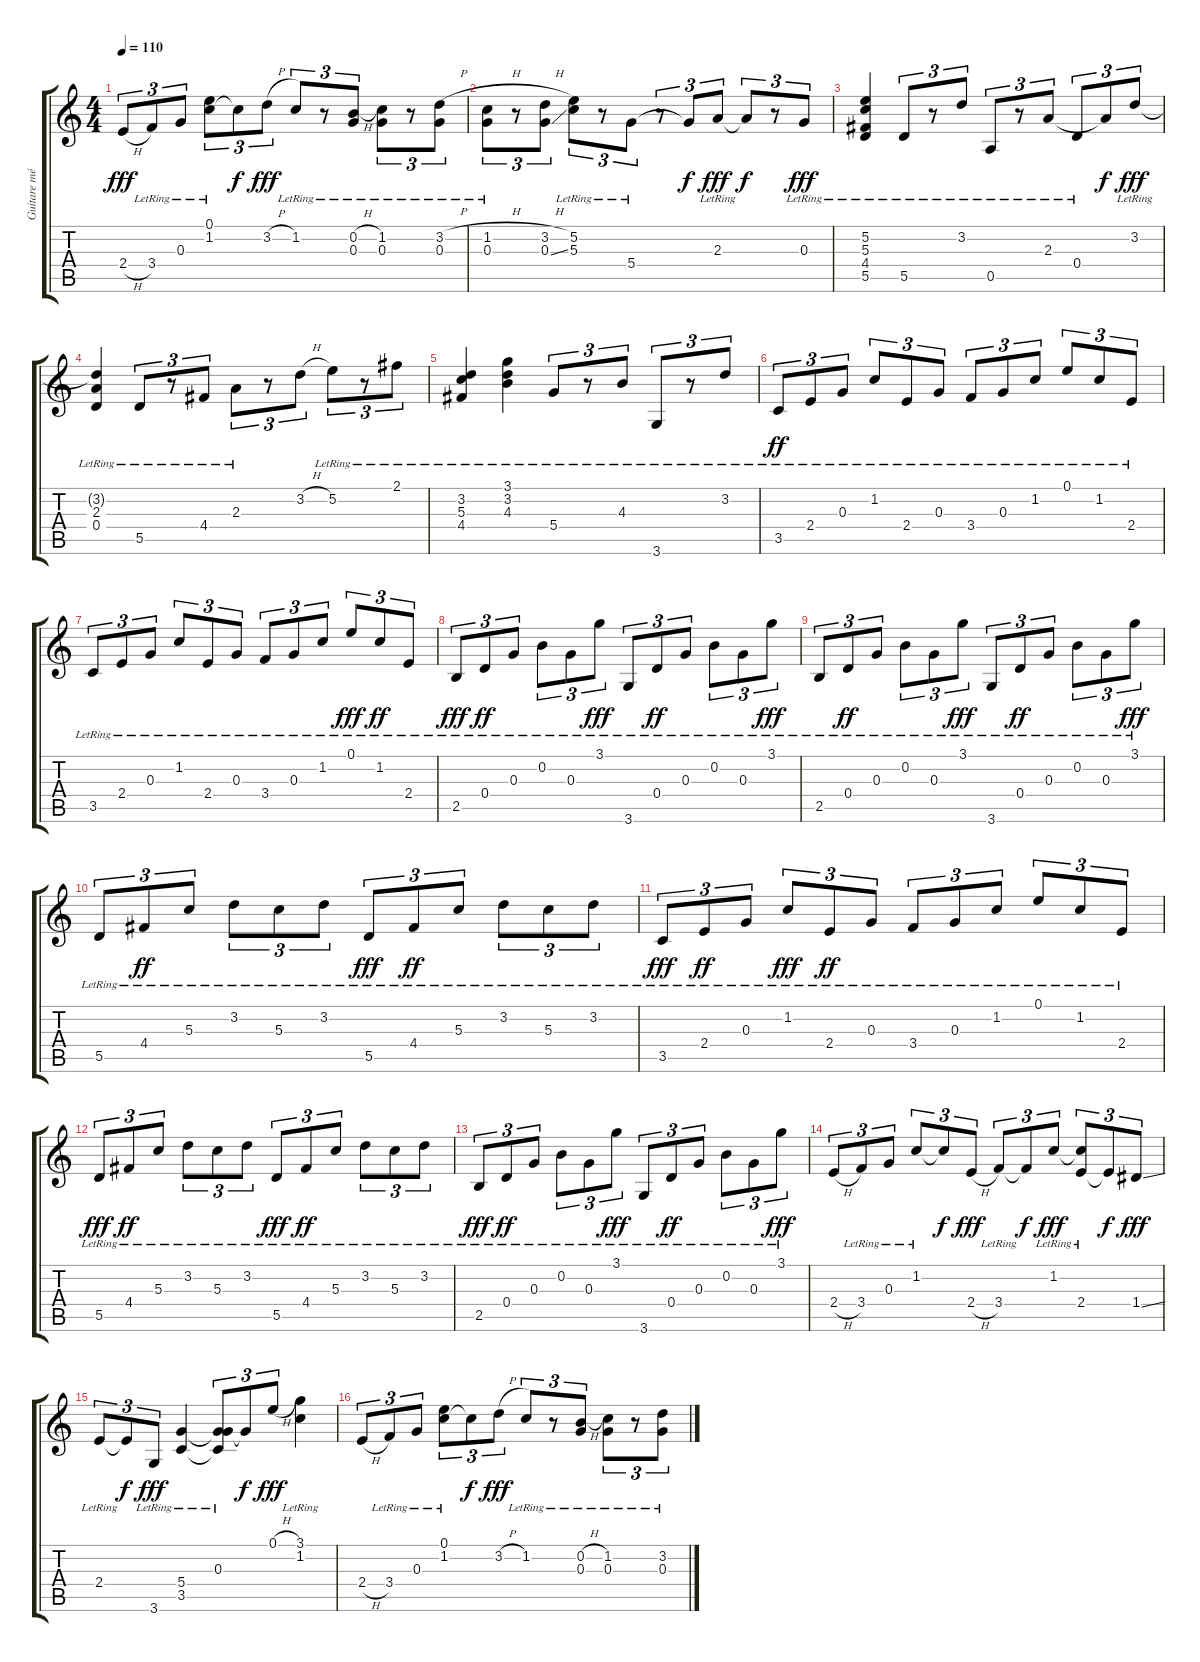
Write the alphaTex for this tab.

\track ("Guitare mélodie 2" "Guitare mé") {instrument acousticguitarsteel}
\staff {score tabs}
\tuning (E4 B3 G3 D3 A2 E2) {hide}
\ts (4 4)
\tempo 110
\clef g2
\ks c
2.4{h}.8{tu (3 2) dy fff} 3.4{lr}.8{tu (3 2)} 0.3{lr}.8{tu (3 2)} (0.1{lr} 1.2{lr}).8{tu (3 2)} 1.2{t}.8{tu (3 2) dy f} 3.2{h}.8{tu (3 2) dy fff} 1.2{lr}.8{tu (3 2)} r.8{tu (3 2)} (0.2{h} 0.3{lr}).8{tu (3 2)} (1.2{lr} 0.3{lr}).8{tu (3 2)} r.8{tu (3 2)} (3.2{h} 0.3{lr}).8{tu (3 2)} |
(1.2{h} 0.3{lr}).8{tu (3 2)} r.8{tu (3 2)} (3.2{h} 0.3{ss}).8{tu (3 2)} (5.2{lr} 5.3{lr}).8{tu (3 2)} r.8{tu (3 2)} 5.4{lr}.8{tu (3 2)} r.8{tu (3 2)} 5.4{t}.8{tu (3 2) dy f} 2.3{lr}.8{tu (3 2) dy fff} 2.3{t}.8{tu (3 2) dy f} r.8{tu (3 2)} 0.3{lr}.8{tu (3 2) dy fff} |
(5.2{lr} 5.3{lr} 4.4{lr} 5.5{lr}).4 5.5{lr}.8{tu (3 2)} r.8{tu (3 2)} 3.2{lr}.8{tu (3 2)} 0.5{lr}.8{tu (3 2)} r.8{tu (3 2)} 2.3{lr}.8{tu (3 2)} 0.4{lr}.8{tu (3 2)} 2.3{t}.8{tu (3 2) dy f} 3.2{lr}.8{tu (3 2) dy fff} |
(3.2{t} 2.3{lr} 0.4{lr}).4 5.5{lr}.8{tu (3 2)} r.8{tu (3 2)} 4.4{lr}.8{tu (3 2)} 2.3{lr}.8{tu (3 2)} r.8{tu (3 2)} 3.2{h}.8{tu (3 2)} 5.2{lr}.8{tu (3 2)} r.8{tu (3 2)} 2.1{lr}.8{tu (3 2)} |
(3.2{lr} 5.3{lr} 4.4{lr}).4 (3.1{lr} 3.2{lr} 4.3{lr}).4 5.4{lr}.8{tu (3 2)} r.8{tu (3 2)} 4.3{lr}.8{tu (3 2)} 3.6{lr}.8{tu (3 2)} r.8{tu (3 2)} 3.2{lr}.8{tu (3 2)} |
3.5{lr}.8{tu (3 2) dy ff} 2.4{lr}.8{tu (3 2)} 0.3{lr}.8{tu (3 2)} 1.2{lr}.8{tu (3 2)} 2.4{lr}.8{tu (3 2)} 0.3{lr}.8{tu (3 2)} 3.4{lr}.8{tu (3 2)} 0.3{lr}.8{tu (3 2)} 1.2{lr}.8{tu (3 2)} 0.1{lr}.8{tu (3 2)} 1.2{lr}.8{tu (3 2)} 2.4{lr}.8{tu (3 2)} |
3.5{lr}.8{tu (3 2)} 2.4{lr}.8{tu (3 2)} 0.3{lr}.8{tu (3 2)} 1.2{lr}.8{tu (3 2)} 2.4{lr}.8{tu (3 2)} 0.3{lr}.8{tu (3 2)} 3.4{lr}.8{tu (3 2)} 0.3{lr}.8{tu (3 2)} 1.2{lr}.8{tu (3 2)} 0.1{lr}.8{tu (3 2) dy fff} 1.2{lr}.8{tu (3 2) dy ff} 2.4{lr}.8{tu (3 2)} |
2.5{lr}.8{tu (3 2) dy fff} 0.4{lr}.8{tu (3 2) dy ff} 0.3{lr}.8{tu (3 2)} 0.2{lr}.8{tu (3 2)} 0.3{lr}.8{tu (3 2)} 3.1{lr}.8{tu (3 2) dy fff} 3.6{lr}.8{tu (3 2)} 0.4{lr}.8{tu (3 2) dy ff} 0.3{lr}.8{tu (3 2)} 0.2{lr}.8{tu (3 2)} 0.3{lr}.8{tu (3 2)} 3.1{lr}.8{tu (3 2) dy fff} |
2.5{lr}.8{tu (3 2)} 0.4{lr}.8{tu (3 2) dy ff} 0.3{lr}.8{tu (3 2)} 0.2{lr}.8{tu (3 2)} 0.3{lr}.8{tu (3 2)} 3.1{lr}.8{tu (3 2) dy fff} 3.6{lr}.8{tu (3 2)} 0.4{lr}.8{tu (3 2) dy ff} 0.3{lr}.8{tu (3 2)} 0.2{lr}.8{tu (3 2)} 0.3{lr}.8{tu (3 2)} 3.1{lr}.8{tu (3 2) dy fff} |
5.5{lr}.8{tu (3 2)} 4.4{lr}.8{tu (3 2) dy ff} 5.3{lr}.8{tu (3 2)} 3.2{lr}.8{tu (3 2)} 5.3{lr}.8{tu (3 2)} 3.2{lr}.8{tu (3 2)} 5.5{lr}.8{tu (3 2) dy fff} 4.4{lr}.8{tu (3 2) dy ff} 5.3{lr}.8{tu (3 2)} 3.2{lr}.8{tu (3 2)} 5.3{lr}.8{tu (3 2)} 3.2{lr}.8{tu (3 2)} |
3.5{lr}.8{tu (3 2) dy fff} 2.4{lr}.8{tu (3 2) dy ff} 0.3{lr}.8{tu (3 2)} 1.2{lr}.8{tu (3 2) dy fff} 2.4{lr}.8{tu (3 2) dy ff} 0.3{lr}.8{tu (3 2)} 3.4{lr}.8{tu (3 2)} 0.3{lr}.8{tu (3 2)} 1.2{lr}.8{tu (3 2)} 0.1{lr}.8{tu (3 2)} 1.2{lr}.8{tu (3 2)} 2.4{lr}.8{tu (3 2)} |
5.5{lr}.8{tu (3 2) dy fff} 4.4{lr}.8{tu (3 2) dy ff} 5.3{lr}.8{tu (3 2)} 3.2{lr}.8{tu (3 2)} 5.3{lr}.8{tu (3 2)} 3.2{lr}.8{tu (3 2)} 5.5{lr}.8{tu (3 2) dy fff} 4.4{lr}.8{tu (3 2) dy ff} 5.3{lr}.8{tu (3 2)} 3.2{lr}.8{tu (3 2)} 5.3{lr}.8{tu (3 2)} 3.2{lr}.8{tu (3 2)} |
2.5{lr}.8{tu (3 2) dy fff} 0.4{lr}.8{tu (3 2) dy ff} 0.3{lr}.8{tu (3 2)} 0.2{lr}.8{tu (3 2)} 0.3{lr}.8{tu (3 2)} 3.1{lr}.8{tu (3 2) dy fff} 3.6{lr}.8{tu (3 2)} 0.4{lr}.8{tu (3 2) dy ff} 0.3{lr}.8{tu (3 2)} 0.2{lr}.8{tu (3 2)} 0.3{lr}.8{tu (3 2)} 3.1{lr}.8{tu (3 2) dy fff} |
2.4{h}.8{tu (3 2) volume 10 balance 13} 3.4{lr}.8{tu (3 2)} 0.3{lr}.8{tu (3 2)} 1.2{lr}.8{tu (3 2)} 1.2{t}.8{tu (3 2) dy f} 2.4{h}.8{tu (3 2) dy fff} 3.4{lr}.8{tu (3 2)} 3.4{t}.8{tu (3 2) dy f} 1.2{lr}.8{tu (3 2) dy fff} (1.2{t} 2.4{lr}).8{tu (3 2)} 2.4{t}.8{tu (3 2) dy f} 1.4{ss}.8{tu (3 2) dy fff} |
2.4{lr}.8{tu (3 2)} 2.4{t}.8{tu (3 2) dy f} 3.6{lr}.8{tu (3 2) dy fff} (5.4{lr} 3.5{lr}).4 (0.3{lr} 5.4{t} 3.5{t}).8{tu (3 2)} 0.3{t}.8{tu (3 2) dy f} 0.1{h}.8{tu (3 2) dy fff} (3.1{lr} 1.2{lr}).4 |
2.4{h}.8{tu (3 2)} 3.4{lr}.8{tu (3 2)} 0.3{lr}.8{tu (3 2)} (0.1{lr} 1.2{lr}).8{tu (3 2) volume 9} 1.2{t}.8{tu (3 2) dy f} 3.2{h}.8{tu (3 2) dy fff} 1.2{lr}.8{tu (3 2)} r.8{tu (3 2)} (0.2{h} 0.3{lr}).8{tu (3 2)} (1.2{lr} 0.3{lr}).8{tu (3 2)} r.8{tu (3 2)} (3.2{h} 0.3{lr}).8{tu (3 2)}
